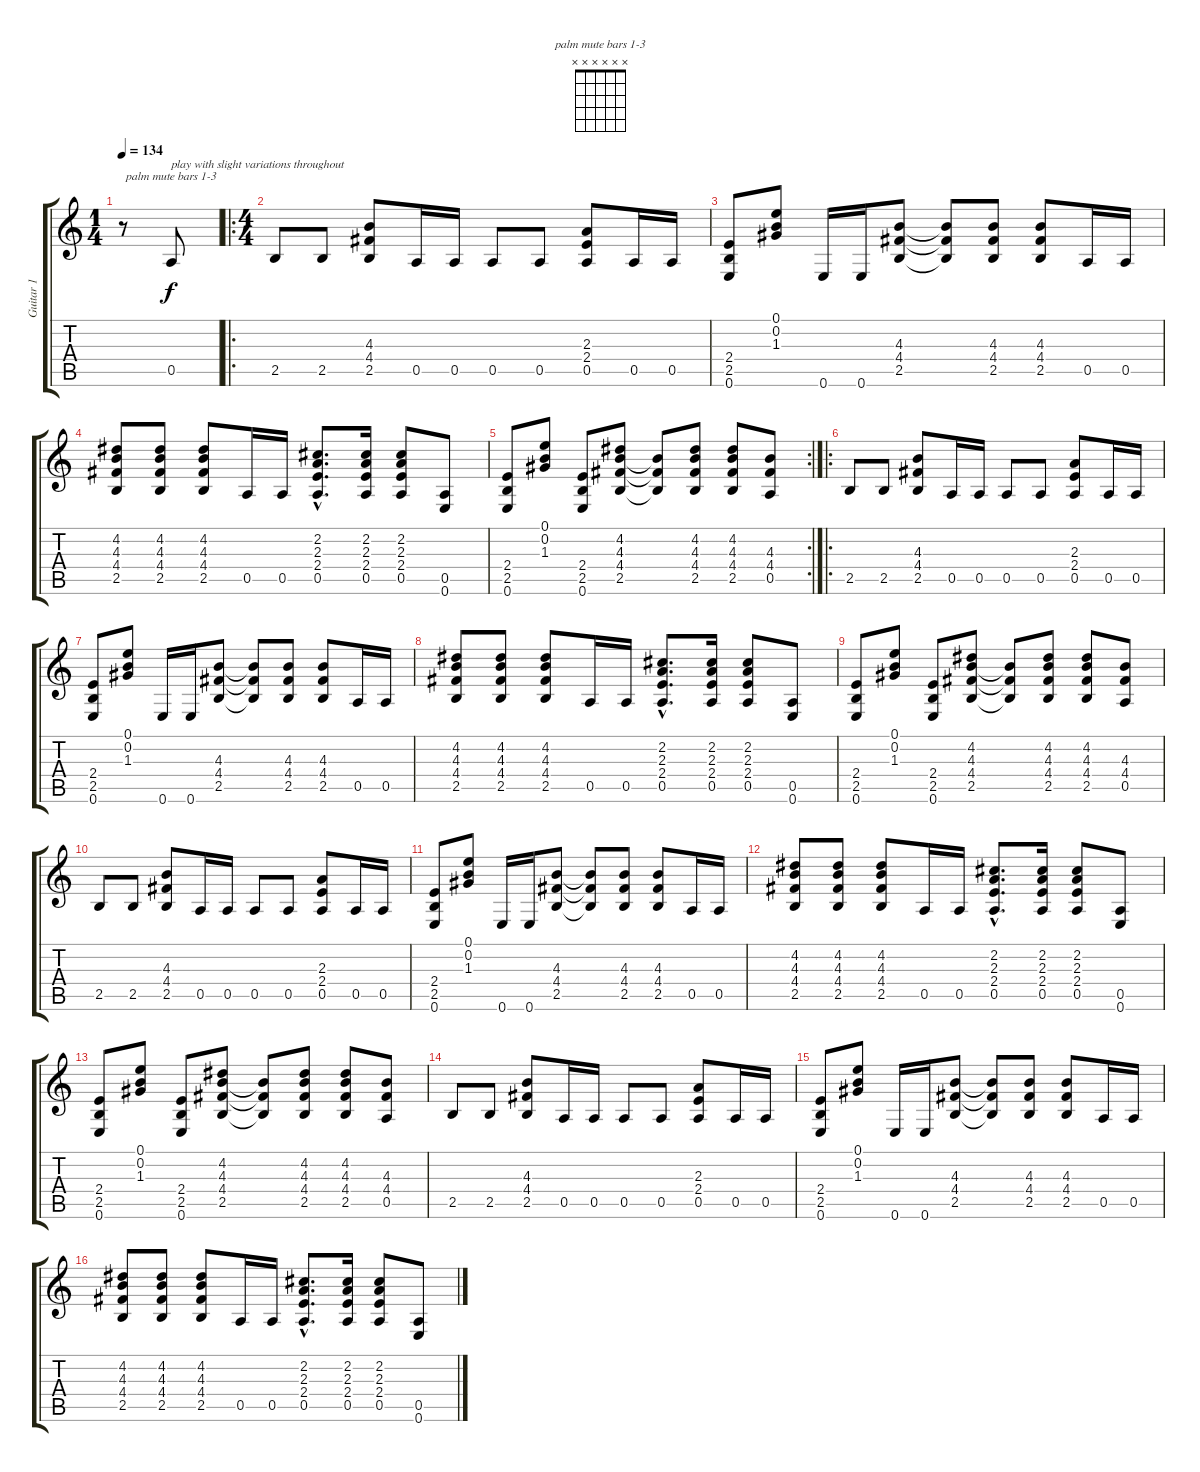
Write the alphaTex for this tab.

\track ("Guitar 1" "Guitar 1") {instrument distortionguitar}
\staff {score tabs}
\tuning (E4 B3 G3 D3 A2 E2) {hide}
\chord ("palm mute bars 1-3" x x x x x x) {firstfret 0}
\ts (1 4)
\tempo 134
\clef g2
\ks c
r.8{dy f instrument distortionguitar} 0.5.8{ch "palm mute bars 1-3" txt "play with slight variations throughout"} |
\ro
\ts (4 4)
2.5.8 2.5.8 (4.3 4.4 2.5).8 0.5.16 0.5.16 0.5.8 0.5.8 (2.3 2.4 0.5).8 0.5.16 0.5.16 |
(2.4 2.5 0.6).8 (0.1 0.2 1.3).8 0.6.16 0.6.16 (4.3 4.4 2.5).8 (4.3{t} 4.4{t} 2.5{t}).8 (4.3 4.4 2.5).8 (4.3 4.4 2.5).8 0.5.16 0.5.16 |
(4.2 4.3 4.4 2.5).8 (4.2 4.3 4.4 2.5).8 (4.2 4.3 4.4 2.5).8 0.5.16 0.5.16 (2.2{hac} 2.3{hac} 2.4{hac} 0.5{hac}).8{d} (2.2 2.3 2.4 0.5).16 (2.2 2.3 2.4 0.5).8 (0.5 0.6).8 |
\rc 2
(2.4 2.5 0.6).8 (0.1 0.2 1.3).8 (2.4 2.5 0.6).8 (4.2 4.3 4.4 2.5).8 (4.3{t} 4.4{t} 2.5{t}).8 (4.2 4.3 4.4 2.5).8 (4.2 4.3 4.4 2.5).8 (4.3 4.4 0.5).8 |
\ro
2.5.8 2.5.8 (4.3 4.4 2.5).8 0.5.16 0.5.16 0.5.8 0.5.8 (2.3 2.4 0.5).8 0.5.16 0.5.16 |
(2.4 2.5 0.6).8 (0.1 0.2 1.3).8 0.6.16 0.6.16 (4.3 4.4 2.5).8 (4.3{t} 4.4{t} 2.5{t}).8 (4.3 4.4 2.5).8 (4.3 4.4 2.5).8 0.5.16 0.5.16 |
(4.2 4.3 4.4 2.5).8 (4.2 4.3 4.4 2.5).8 (4.2 4.3 4.4 2.5).8 0.5.16 0.5.16 (2.2{hac} 2.3{hac} 2.4{hac} 0.5{hac}).8{d} (2.2 2.3 2.4 0.5).16 (2.2 2.3 2.4 0.5).8 (0.5 0.6).8 |
(2.4 2.5 0.6).8 (0.1 0.2 1.3).8 (2.4 2.5 0.6).8 (4.2 4.3 4.4 2.5).8 (4.3{t} 4.4{t} 2.5{t}).8 (4.2 4.3 4.4 2.5).8 (4.2 4.3 4.4 2.5).8 (4.3 4.4 0.5).8 |
2.5.8 2.5.8 (4.3 4.4 2.5).8 0.5.16 0.5.16 0.5.8 0.5.8 (2.3 2.4 0.5).8 0.5.16 0.5.16 |
(2.4 2.5 0.6).8 (0.1 0.2 1.3).8 0.6.16 0.6.16 (4.3 4.4 2.5).8 (4.3{t} 4.4{t} 2.5{t}).8 (4.3 4.4 2.5).8 (4.3 4.4 2.5).8 0.5.16 0.5.16 |
(4.2 4.3 4.4 2.5).8 (4.2 4.3 4.4 2.5).8 (4.2 4.3 4.4 2.5).8 0.5.16 0.5.16 (2.2{hac} 2.3{hac} 2.4{hac} 0.5{hac}).8{d} (2.2 2.3 2.4 0.5).16 (2.2 2.3 2.4 0.5).8 (0.5 0.6).8 |
(2.4 2.5 0.6).8 (0.1 0.2 1.3).8 (2.4 2.5 0.6).8 (4.2 4.3 4.4 2.5).8 (4.3{t} 4.4{t} 2.5{t}).8 (4.2 4.3 4.4 2.5).8 (4.2 4.3 4.4 2.5).8 (4.3 4.4 0.5).8 |
2.5.8 2.5.8 (4.3 4.4 2.5).8 0.5.16 0.5.16 0.5.8 0.5.8 (2.3 2.4 0.5).8 0.5.16 0.5.16 |
(2.4 2.5 0.6).8 (0.1 0.2 1.3).8 0.6.16 0.6.16 (4.3 4.4 2.5).8 (4.3{t} 4.4{t} 2.5{t}).8 (4.3 4.4 2.5).8 (4.3 4.4 2.5).8 0.5.16 0.5.16 |
(4.2 4.3 4.4 2.5).8 (4.2 4.3 4.4 2.5).8 (4.2 4.3 4.4 2.5).8 0.5.16 0.5.16 (2.2{hac} 2.3{hac} 2.4{hac} 0.5{hac}).8{d} (2.2 2.3 2.4 0.5).16 (2.2 2.3 2.4 0.5).8 (0.5 0.6).8
